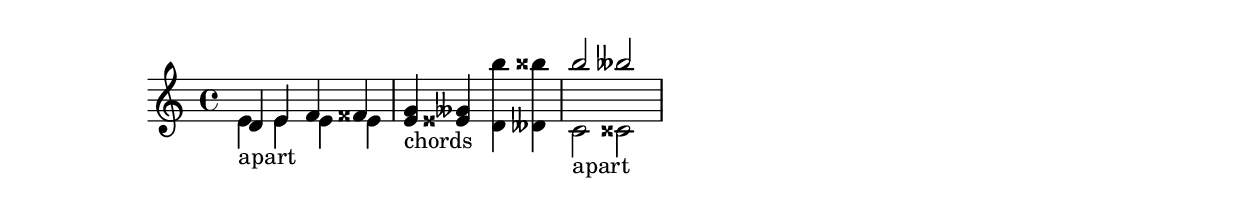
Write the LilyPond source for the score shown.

\header {
  texidoc ="The part combiner has an option to set the range of
differences in steps between parts that may be combined into chords."
}

\version "2.19.21"

\layout { ragged-right = ##t }

vone = \relative {
  d'4 e f fisis | g geses b' bisis | b2 beses
}

vtwo = \relative {
  e'4 e e e | e eisis d deses | c2 cisis
}

comm = { s1_"apart" s1_"chords" s1_"apart" }

\new Staff <<
  \partcombine #'(2 . 12) \vone \vtwo
  \comm
>>
